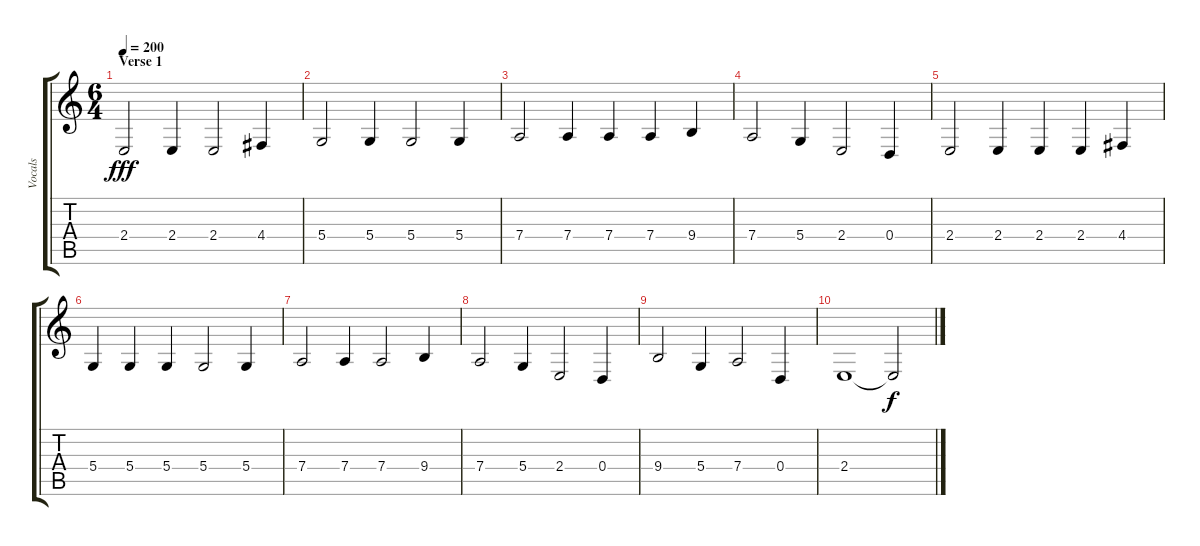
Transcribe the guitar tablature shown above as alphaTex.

\track ("Vocals" "Vocals") {instrument lead1square}
\staff {score tabs}
\tuning (E4 B3 G3 D3 A2 D2) {hide}
\ts (6 4)
\section ("" "Verse 1")
\tempo 200
\clef g2
\ks c
2.4.2{dy fff} 2.4.4 2.4.2 4.4.4 |
5.4.2 5.4.4 5.4.2 5.4.4 |
7.4.2 7.4.4 7.4.4 7.4.4 9.4.4 |
7.4.2 5.4.4 2.4.2 0.4.4 |
2.4.2 2.4.4 2.4.4 2.4.4 4.4.4 |
5.4.4 5.4.4 5.4.4 5.4.2 5.4.4 |
7.4.2 7.4.4 7.4.2 9.4.4 |
7.4.2 5.4.4 2.4.2 0.4.4 |
9.4.2 5.4.4 7.4.2 0.4.4 |
2.4.1 2.4{t}.2{dy f}
